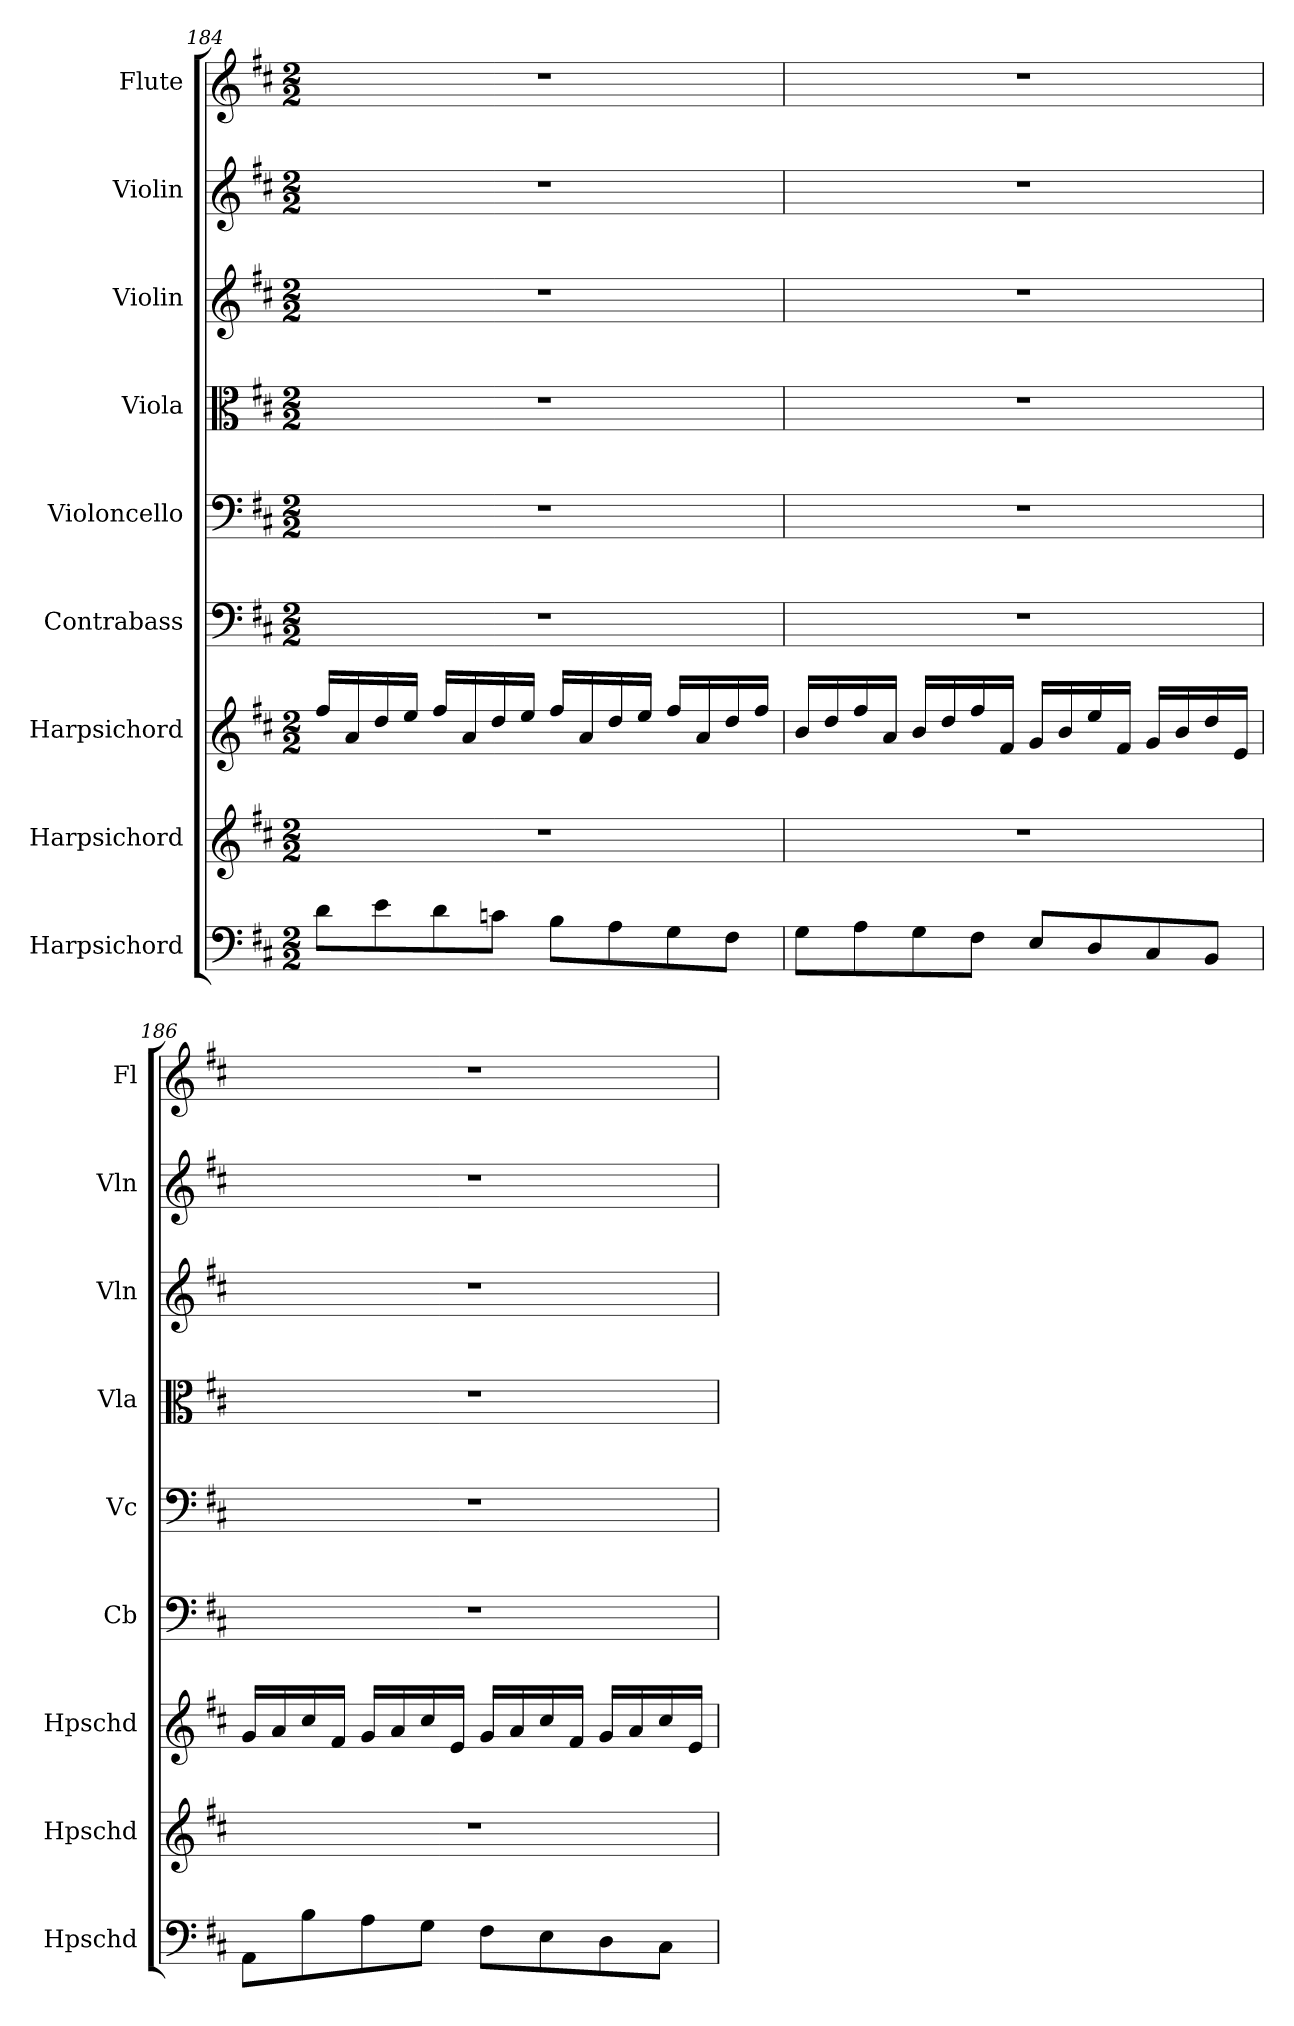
**kern	**kern	**kern	**kern	**kern	**kern	**kern	**kern	**kern
*part9	*part8	*part7	*part6	*part5	*part4	*part3	*part2	*part1
*staff9	*staff8	*staff7	*staff6	*staff5	*staff4	*staff3	*staff2	*staff1
*I"Harpsichord	*I"Harpsichord	*I"Harpsichord	*I"Contrabass	*I"Violoncello	*I"Viola	*I"Violin	*I"Violin	*I"Flute
*I'Hpschd	*I'Hpschd	*I'Hpschd	*I'Cb	*I'Vc	*I'Vla	*I'Vln	*I'Vln	*I'Fl
*clefF4	*clefG2	*clefG2	*clefF4	*clefF4	*clefC3	*clefG2	*clefG2	*clefG2
*k[f#c#]	*k[f#c#]	*k[f#c#]	*k[f#c#]	*k[f#c#]	*k[f#c#]	*k[f#c#]	*k[f#c#]	*k[f#c#]
*D:	*D:	*D:	*D:	*D:	*D:	*D:	*D:	*D:
*M2/2	*M2/2	*M2/2	*M2/2	*M2/2	*M2/2	*M2/2	*M2/2	*M2/2
=184	=184	=184	=184	=184	=184	=184	=184	=184
8d\L	1r	16ff#/LL	1r	1r	1r	1r	1r	1r
.	.	16a/	.	.	.	.	.	.
8e\	.	16dd/	.	.	.	.	.	.
.	.	16ee/JJ	.	.	.	.	.	.
8d\	.	16ff#/LL	.	.	.	.	.	.
.	.	16a/	.	.	.	.	.	.
8cn\J	.	16dd/	.	.	.	.	.	.
.	.	16ee/JJ	.	.	.	.	.	.
8B\L	.	16ff#/LL	.	.	.	.	.	.
.	.	16a/	.	.	.	.	.	.
8A\	.	16dd/	.	.	.	.	.	.
.	.	16ee/JJ	.	.	.	.	.	.
8G\	.	16ff#/LL	.	.	.	.	.	.
.	.	16a/	.	.	.	.	.	.
8F#\J	.	16dd/	.	.	.	.	.	.
.	.	16ff#/JJ	.	.	.	.	.	.
=185	=185	=185	=185	=185	=185	=185	=185	=185
8G\L	1r	16b/LL	1r	1r	1r	1r	1r	1r
.	.	16dd/	.	.	.	.	.	.
8A\	.	16ff#/	.	.	.	.	.	.
.	.	16a/JJ	.	.	.	.	.	.
8G\	.	16b/LL	.	.	.	.	.	.
.	.	16dd/	.	.	.	.	.	.
8F#\J	.	16ff#/	.	.	.	.	.	.
.	.	16f#/JJ	.	.	.	.	.	.
8E/L	.	16g/LL	.	.	.	.	.	.
.	.	16b/	.	.	.	.	.	.
8D/	.	16ee/	.	.	.	.	.	.
.	.	16f#/JJ	.	.	.	.	.	.
8C#/	.	16g/LL	.	.	.	.	.	.
.	.	16b/	.	.	.	.	.	.
8BB/J	.	16dd/	.	.	.	.	.	.
.	.	16e/JJ	.	.	.	.	.	.
=186	=186	=186	=186	=186	=186	=186	=186	=186
8AA\L	1r	16g/LL	1r	1r	1r	1r	1r	1r
.	.	16a/	.	.	.	.	.	.
8B\	.	16cc#/	.	.	.	.	.	.
.	.	16f#/JJ	.	.	.	.	.	.
8A\	.	16g/LL	.	.	.	.	.	.
.	.	16a/	.	.	.	.	.	.
8G\J	.	16cc#/	.	.	.	.	.	.
.	.	16e/JJ	.	.	.	.	.	.
8F#\L	.	16g/LL	.	.	.	.	.	.
.	.	16a/	.	.	.	.	.	.
8E\	.	16cc#/	.	.	.	.	.	.
.	.	16f#/JJ	.	.	.	.	.	.
8D\	.	16g/LL	.	.	.	.	.	.
.	.	16a/	.	.	.	.	.	.
8C#\J	.	16cc#/	.	.	.	.	.	.
.	.	16e/JJ	.	.	.	.	.	.
=	=	=	=	=	=	=	=	=
*-	*-	*-	*-	*-	*-	*-	*-	*-
